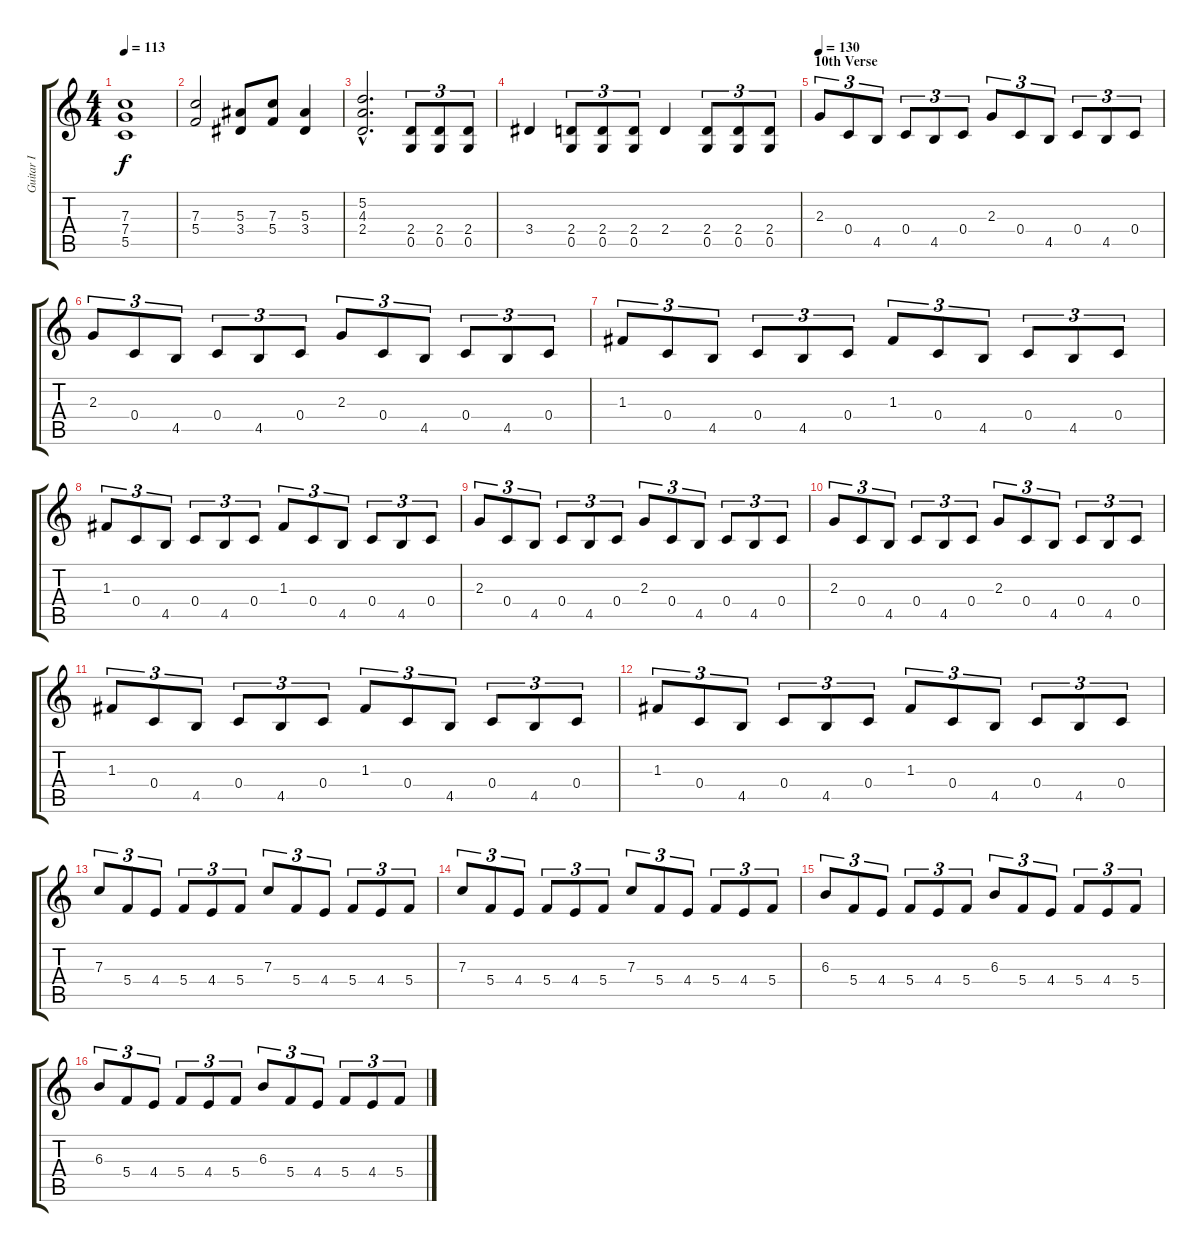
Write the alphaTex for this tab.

\track ("Guitar I" "Guitar I") {instrument distortionguitar}
\staff {score tabs}
\tuning (D4 A3 F3 C3 G2 D2) {hide}
\ts (4 4)
\tempo 113
\clef g2
\ks c
(7.3 7.4 5.5).1{dy f} |
(7.3 5.4).2 (5.3 3.4).8 (7.3 5.4).8 (5.3 3.4).4 |
(5.2 4.3{hac} 2.4{hac}).2{d} (2.4 0.5).8{tu (3 2)} (2.4 0.5).8{tu (3 2)} (2.4 0.5).8{tu (3 2)} |
3.4.4 (2.4 0.5).8{tu (3 2)} (2.4 0.5).8{tu (3 2)} (2.4 0.5).8{tu (3 2)} 2.4.4 (2.4 0.5).8{tu (3 2)} (2.4 0.5).8{tu (3 2)} (2.4 0.5).8{tu (3 2)} |
\section ("" "10th Verse")
\tempo 130
2.3.8{tu (3 2)} 0.4.8{tu (3 2)} 4.5.8{tu (3 2)} 0.4.8{tu (3 2)} 4.5.8{tu (3 2)} 0.4.8{tu (3 2)} 2.3.8{tu (3 2)} 0.4.8{tu (3 2)} 4.5.8{tu (3 2)} 0.4.8{tu (3 2)} 4.5.8{tu (3 2)} 0.4.8{tu (3 2)} |
2.3.8{tu (3 2)} 0.4.8{tu (3 2)} 4.5.8{tu (3 2)} 0.4.8{tu (3 2)} 4.5.8{tu (3 2)} 0.4.8{tu (3 2)} 2.3.8{tu (3 2)} 0.4.8{tu (3 2)} 4.5.8{tu (3 2)} 0.4.8{tu (3 2)} 4.5.8{tu (3 2)} 0.4.8{tu (3 2)} |
1.3.8{tu (3 2)} 0.4.8{tu (3 2)} 4.5.8{tu (3 2)} 0.4.8{tu (3 2)} 4.5.8{tu (3 2)} 0.4.8{tu (3 2)} 1.3.8{tu (3 2)} 0.4.8{tu (3 2)} 4.5.8{tu (3 2)} 0.4.8{tu (3 2)} 4.5.8{tu (3 2)} 0.4.8{tu (3 2)} |
1.3.8{tu (3 2)} 0.4.8{tu (3 2)} 4.5.8{tu (3 2)} 0.4.8{tu (3 2)} 4.5.8{tu (3 2)} 0.4.8{tu (3 2)} 1.3.8{tu (3 2)} 0.4.8{tu (3 2)} 4.5.8{tu (3 2)} 0.4.8{tu (3 2)} 4.5.8{tu (3 2)} 0.4.8{tu (3 2)} |
2.3.8{tu (3 2)} 0.4.8{tu (3 2)} 4.5.8{tu (3 2)} 0.4.8{tu (3 2)} 4.5.8{tu (3 2)} 0.4.8{tu (3 2)} 2.3.8{tu (3 2)} 0.4.8{tu (3 2)} 4.5.8{tu (3 2)} 0.4.8{tu (3 2)} 4.5.8{tu (3 2)} 0.4.8{tu (3 2)} |
2.3.8{tu (3 2)} 0.4.8{tu (3 2)} 4.5.8{tu (3 2)} 0.4.8{tu (3 2)} 4.5.8{tu (3 2)} 0.4.8{tu (3 2)} 2.3.8{tu (3 2)} 0.4.8{tu (3 2)} 4.5.8{tu (3 2)} 0.4.8{tu (3 2)} 4.5.8{tu (3 2)} 0.4.8{tu (3 2)} |
1.3.8{tu (3 2)} 0.4.8{tu (3 2)} 4.5.8{tu (3 2)} 0.4.8{tu (3 2)} 4.5.8{tu (3 2)} 0.4.8{tu (3 2)} 1.3.8{tu (3 2)} 0.4.8{tu (3 2)} 4.5.8{tu (3 2)} 0.4.8{tu (3 2)} 4.5.8{tu (3 2)} 0.4.8{tu (3 2)} |
1.3.8{tu (3 2)} 0.4.8{tu (3 2)} 4.5.8{tu (3 2)} 0.4.8{tu (3 2)} 4.5.8{tu (3 2)} 0.4.8{tu (3 2)} 1.3.8{tu (3 2)} 0.4.8{tu (3 2)} 4.5.8{tu (3 2)} 0.4.8{tu (3 2)} 4.5.8{tu (3 2)} 0.4.8{tu (3 2)} |
7.3.8{tu (3 2)} 5.4.8{tu (3 2)} 4.4.8{tu (3 2)} 5.4.8{tu (3 2)} 4.4.8{tu (3 2)} 5.4.8{tu (3 2)} 7.3.8{tu (3 2)} 5.4.8{tu (3 2)} 4.4.8{tu (3 2)} 5.4.8{tu (3 2)} 4.4.8{tu (3 2)} 5.4.8{tu (3 2)} |
7.3.8{tu (3 2)} 5.4.8{tu (3 2)} 4.4.8{tu (3 2)} 5.4.8{tu (3 2)} 4.4.8{tu (3 2)} 5.4.8{tu (3 2)} 7.3.8{tu (3 2)} 5.4.8{tu (3 2)} 4.4.8{tu (3 2)} 5.4.8{tu (3 2)} 4.4.8{tu (3 2)} 5.4.8{tu (3 2)} |
6.3.8{tu (3 2)} 5.4.8{tu (3 2)} 4.4.8{tu (3 2)} 5.4.8{tu (3 2)} 4.4.8{tu (3 2)} 5.4.8{tu (3 2)} 6.3.8{tu (3 2)} 5.4.8{tu (3 2)} 4.4.8{tu (3 2)} 5.4.8{tu (3 2)} 4.4.8{tu (3 2)} 5.4.8{tu (3 2)} |
6.3.8{tu (3 2)} 5.4.8{tu (3 2)} 4.4.8{tu (3 2)} 5.4.8{tu (3 2)} 4.4.8{tu (3 2)} 5.4.8{tu (3 2)} 6.3.8{tu (3 2)} 5.4.8{tu (3 2)} 4.4.8{tu (3 2)} 5.4.8{tu (3 2)} 4.4.8{tu (3 2)} 5.4.8{tu (3 2)}
